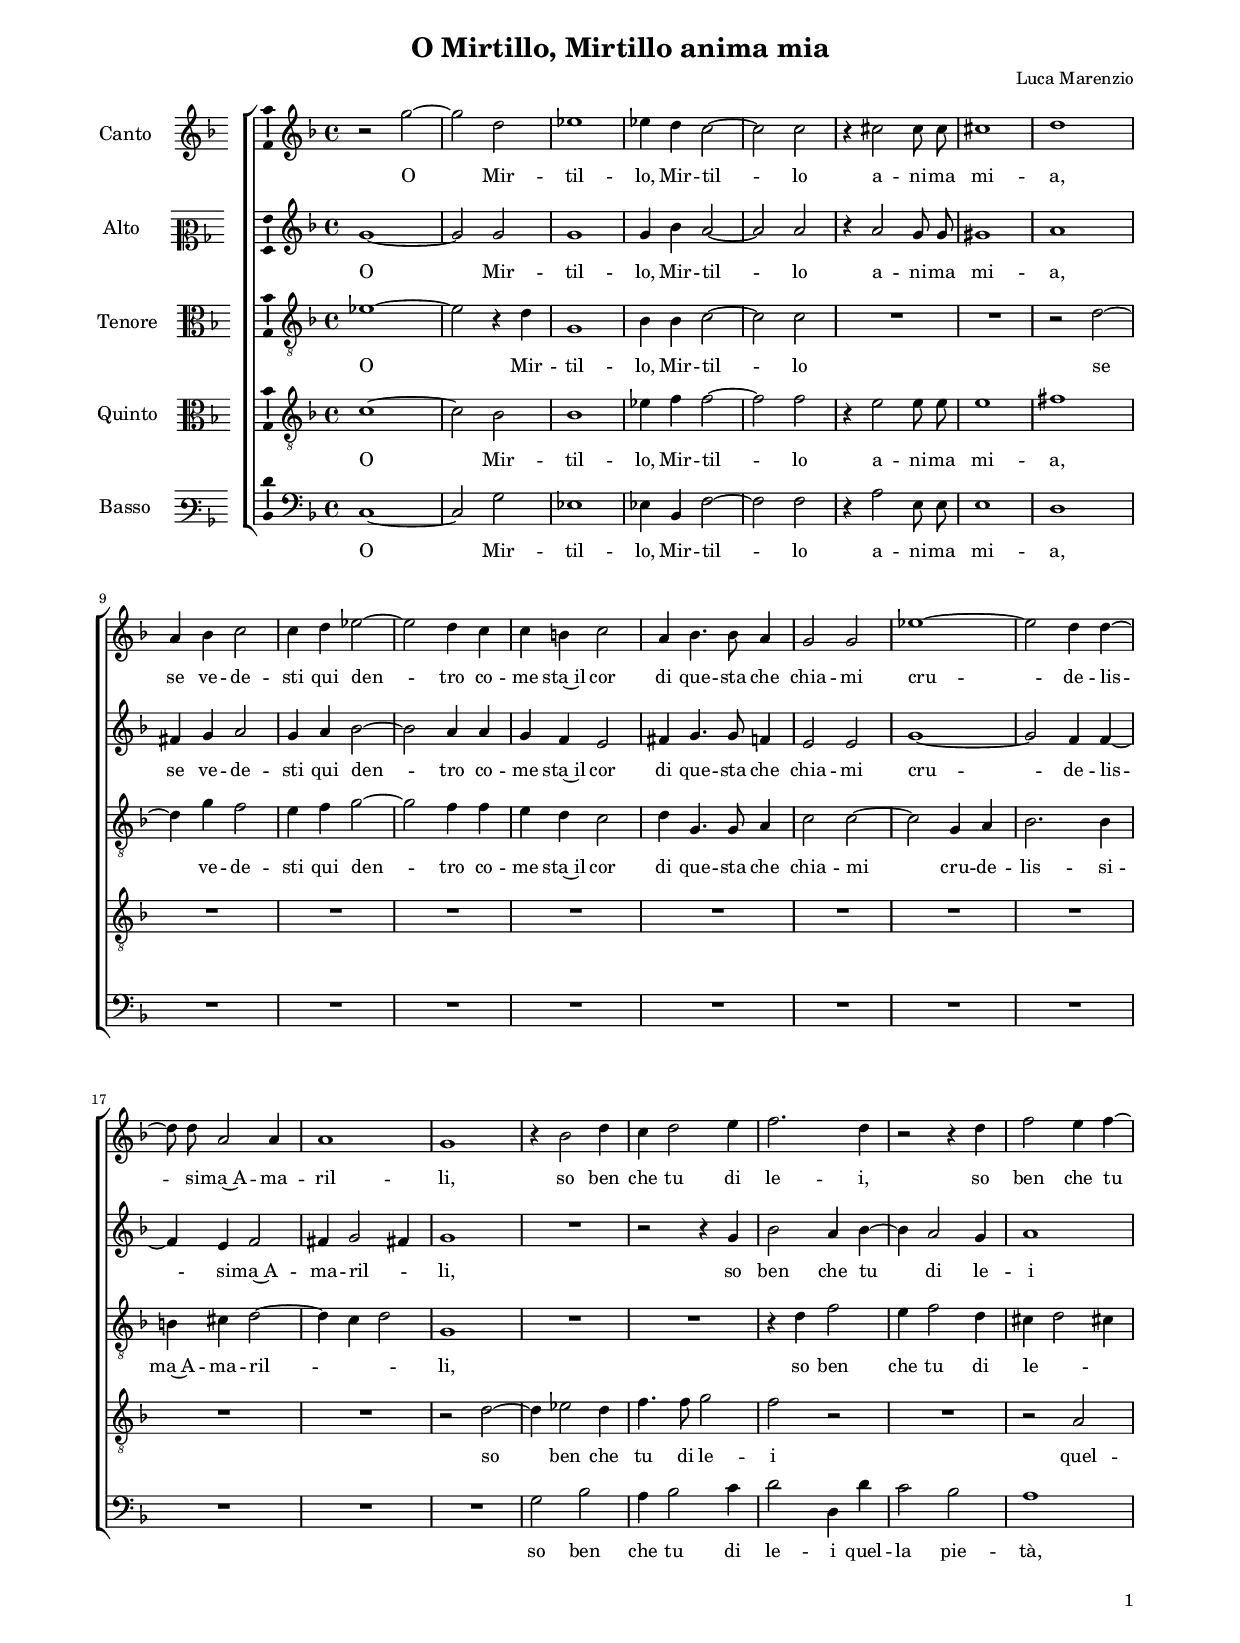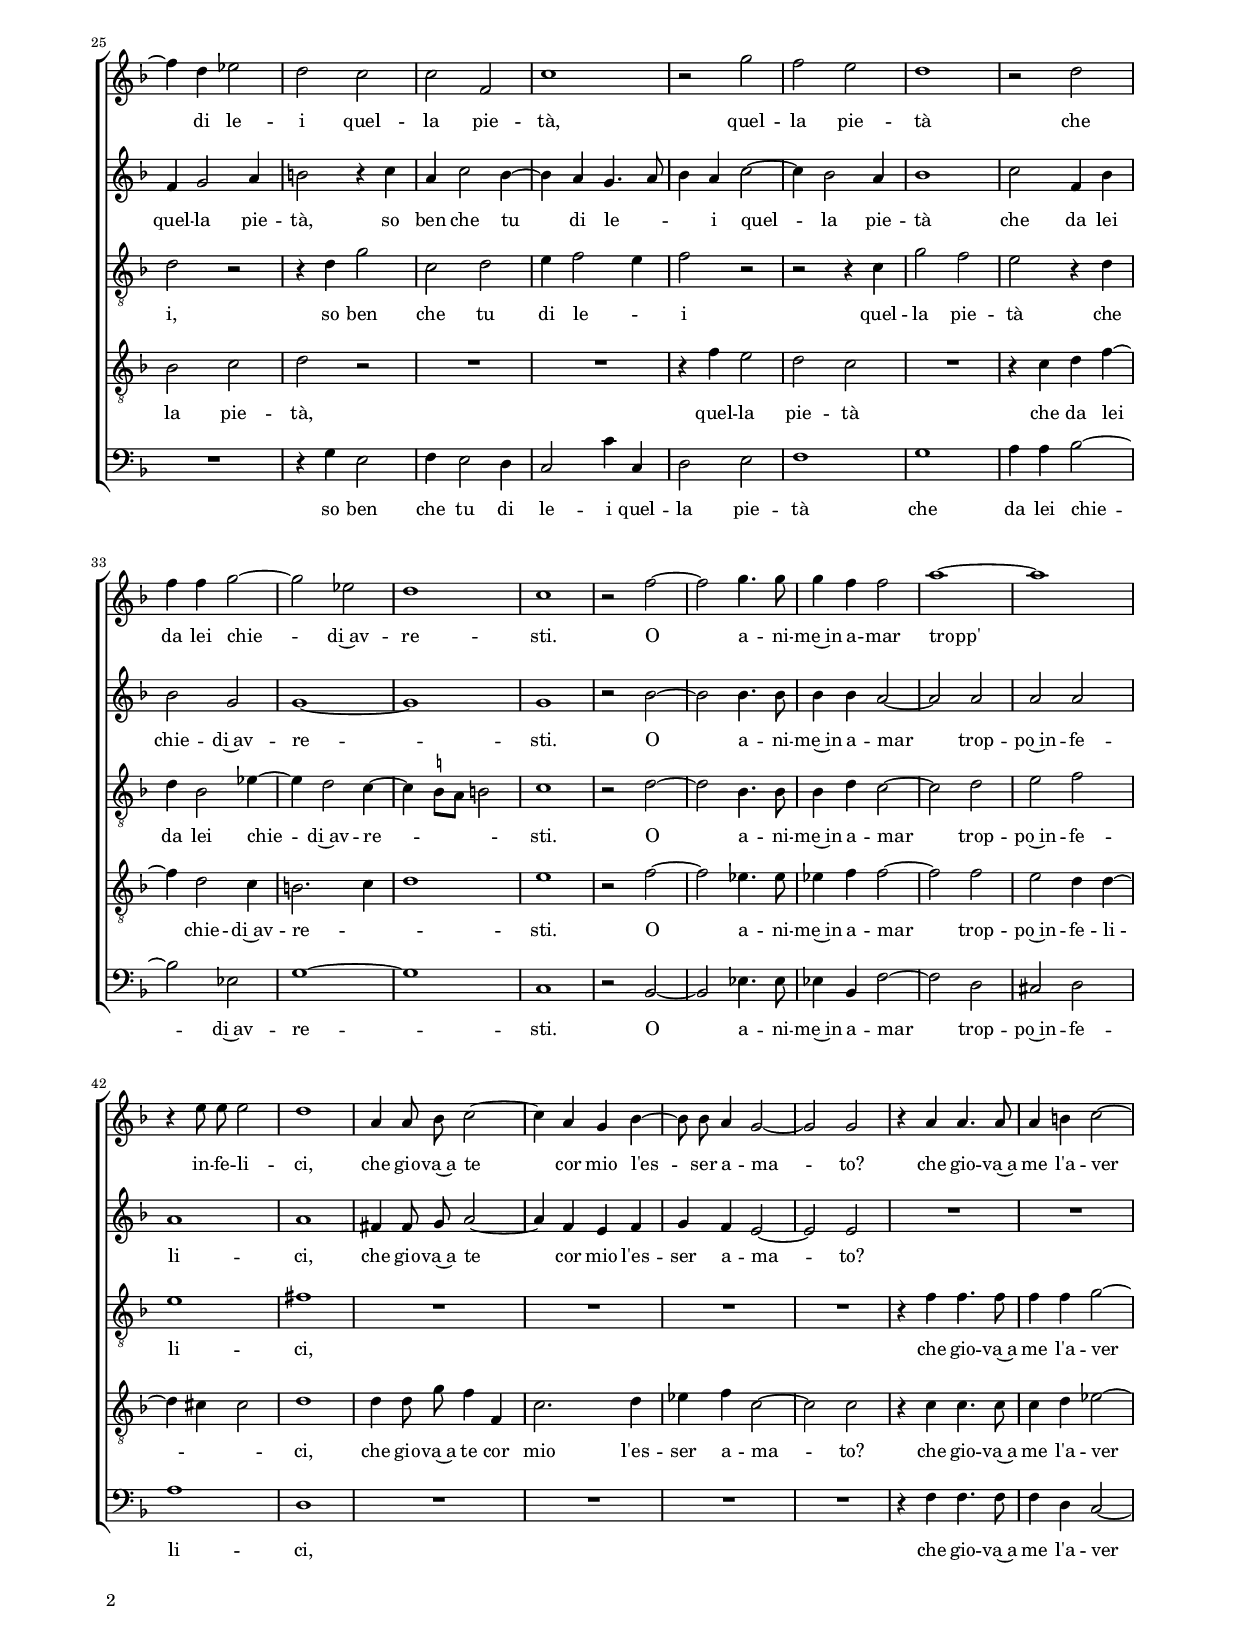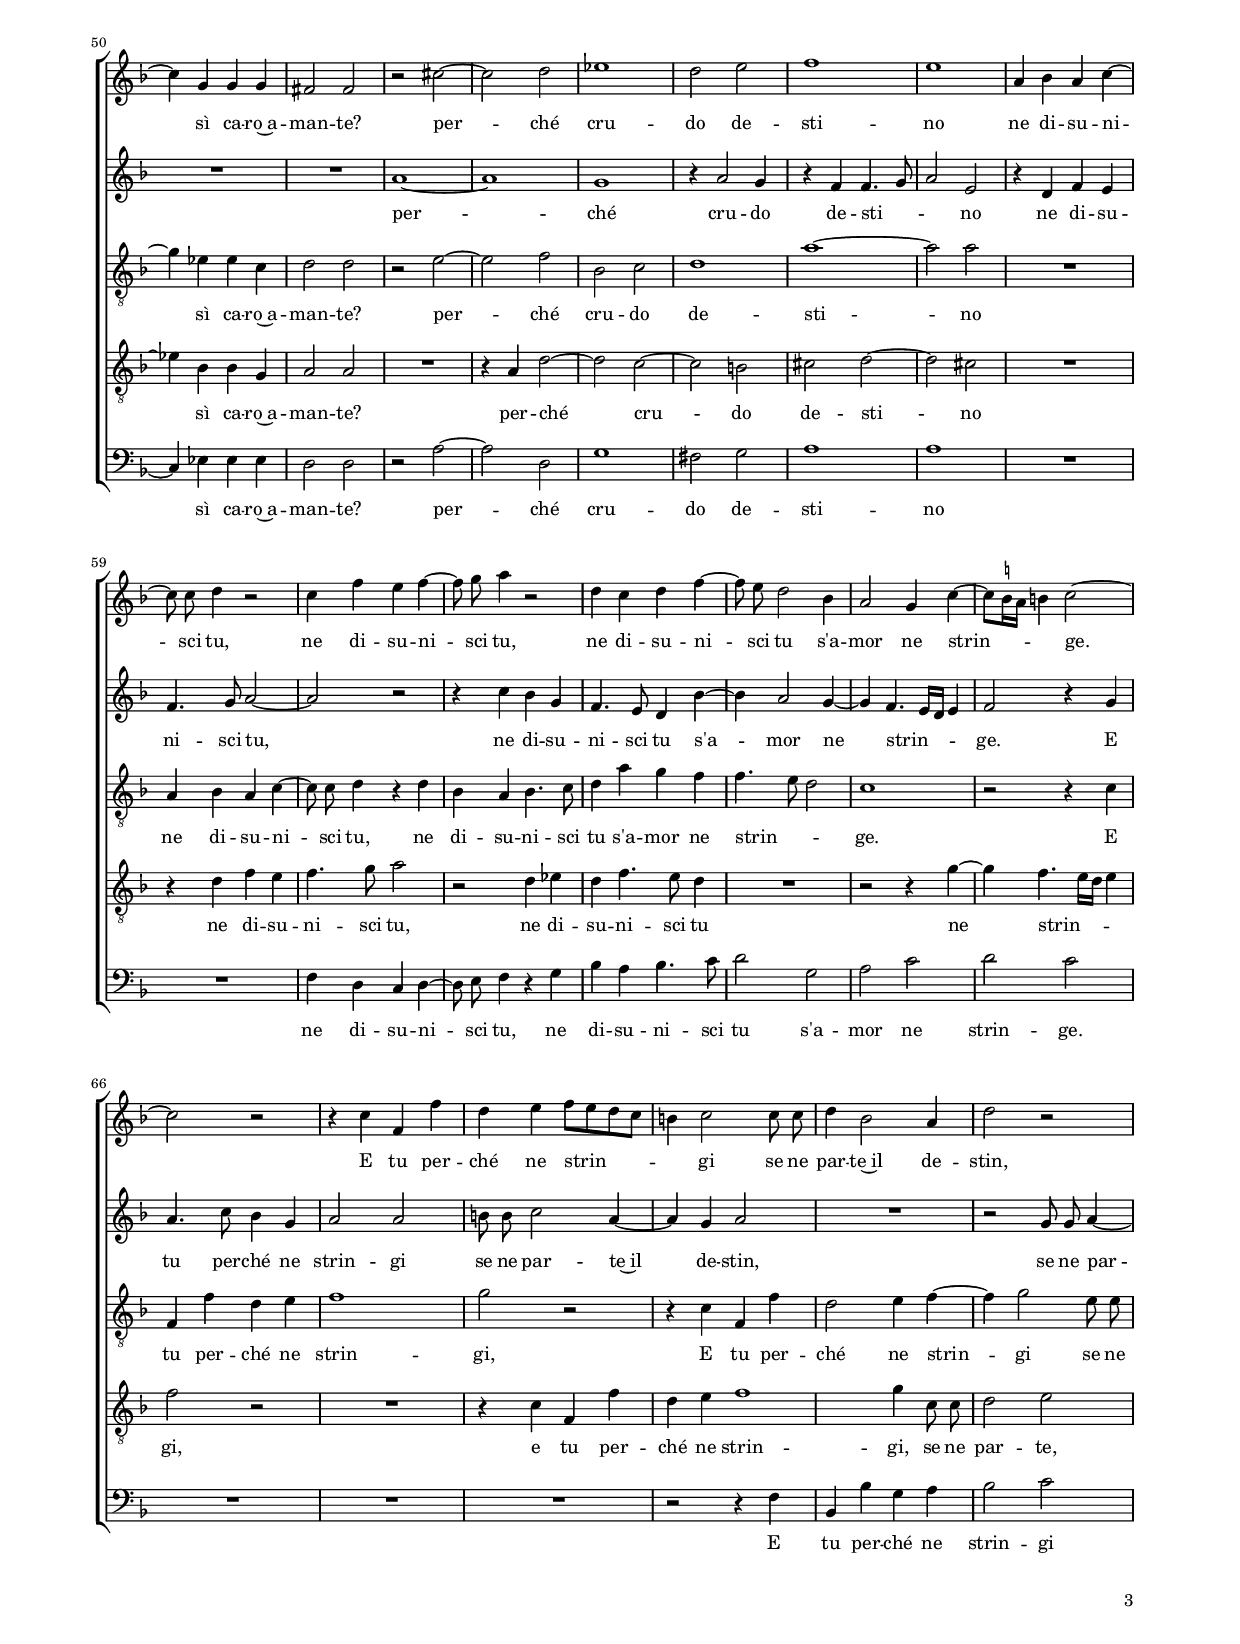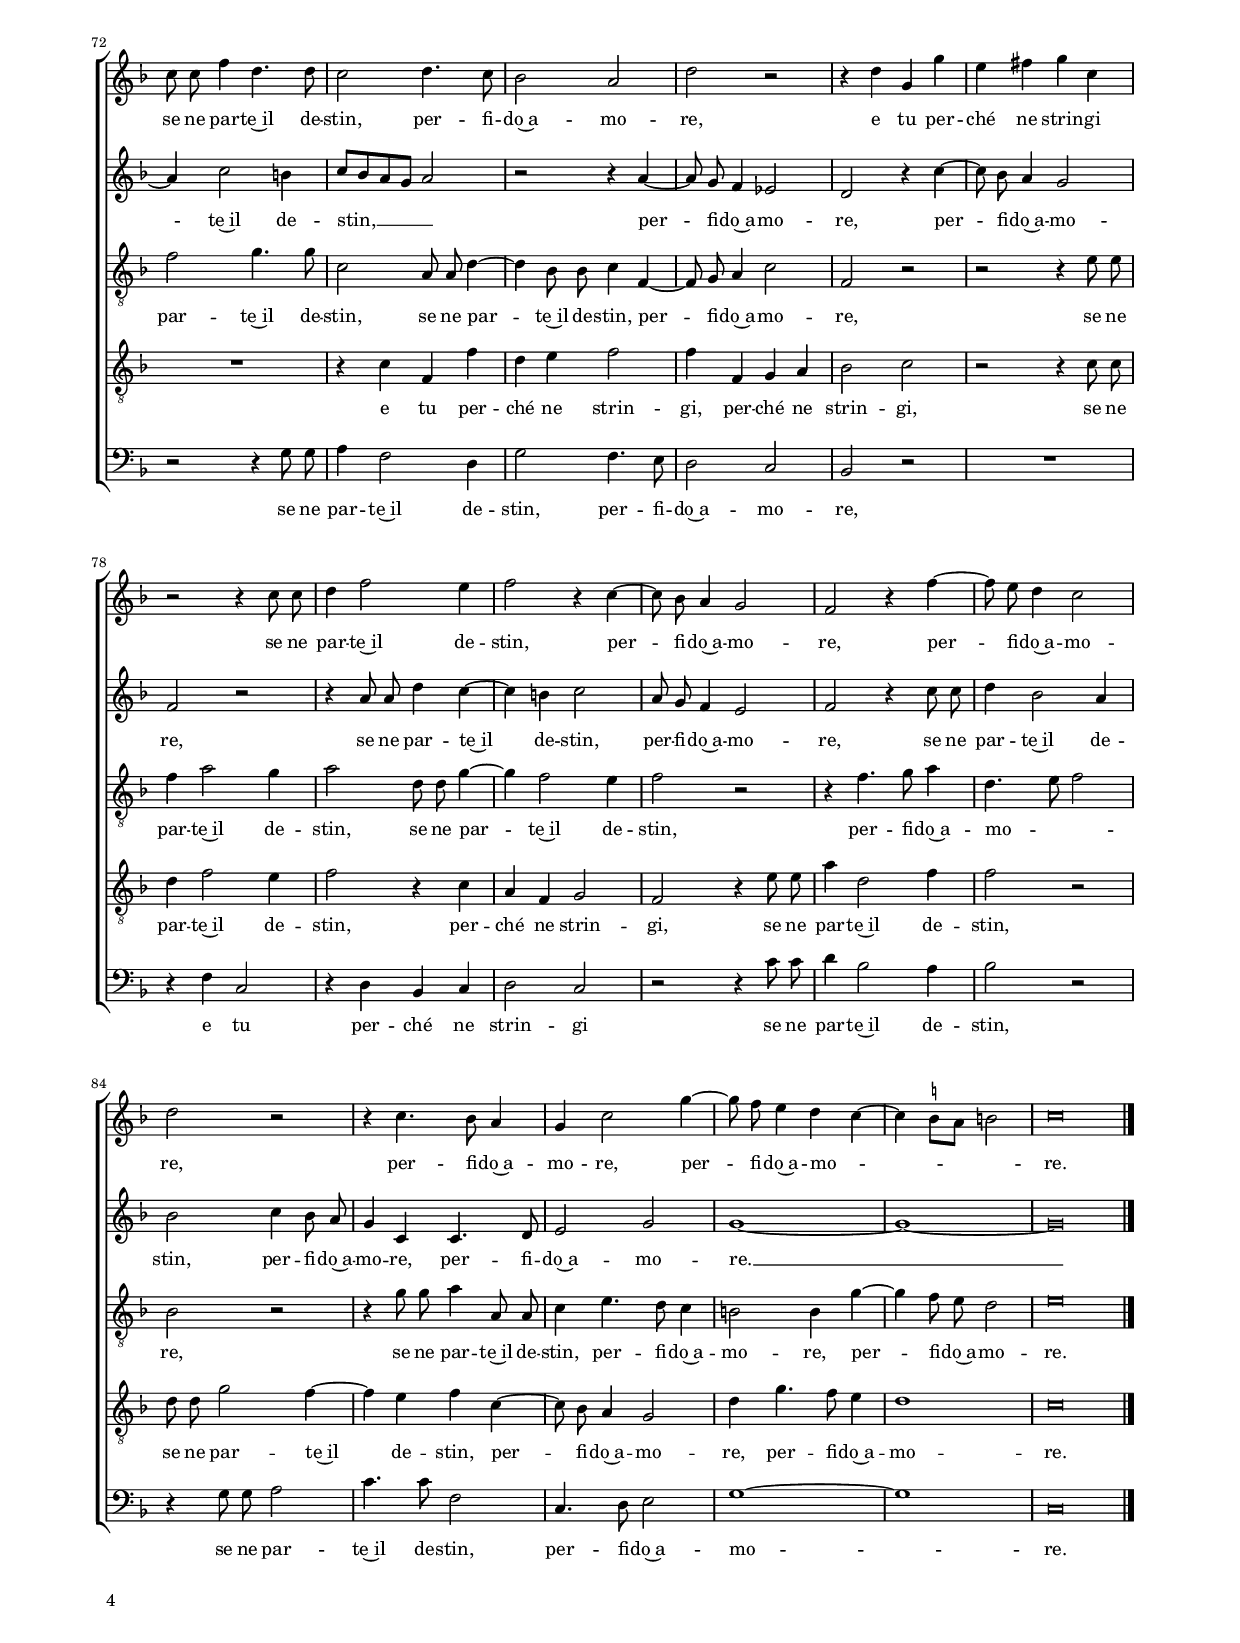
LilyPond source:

\header
{
  title="O Mirtillo, Mirtillo anima mia"
  composer="Luca Marenzio"
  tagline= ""
}

\version "2.24.2"
\language deutsch
#(set-global-staff-size 15)
% #(set-default-paper-size "letter")
#(ly:set-option 'point-and-click #f)


\paper
	{
	top-margin = 1.8 \cm
	bottom-margin = 1.2 \cm
	left-margin = 1.8 \cm
	right-margin = 1.8 \cm
	ragged-bottom = ##f
	ragged-last-bottom = ##f
	print-page-number = ##f
	system-system-spacing = #'((basic-distance . 16) (minimum-distance . 14) (padding . 5) (strechability . 150))
	oddFooterMarkup=\markup   \fill-line { "" \fromproperty #'page:page-number-string }
	evenFooterMarkup=\markup  \fill-line { \fromproperty #'page:page-number-string "" }
	last-bottom-spacing = #'((basic-distance . 12) (minimum-distance . 7) (padding . 4))
	systems-per-page = 3
%   page-count = 3
%	min-systems-per-page = 3
	markup-system-spacing.basic-distance = #12
	}

	
global = {
	\set Staff.autoBeaming = ##f
	\key f \major
	\time 4/4
	\set Score.tempoHideNote = ##t
	\tempo 2 = 70
	\skip 1*88 \set Score.measureLength = #(ly:make-moment 2/1)
	\skip 1*2 \bar "|."
	}

	ficta = { \once \set suggestAccidentals = ##t }

	forget = #(define-music-function (music) (ly:music?) #{
		\accidentalStyle forget
		$music
		\accidentalStyle default
		#})



incipitcantus = \markup { \score {
	{
	\set Staff.instrumentName = \markup { \fontsize #1 "Canto" }
	\key f \major
	\clef violin
	s4 \bar ""
	}
	\layout  {
	raggedright = ##t
	indent = 1.6 \cm
	line-width = 2.5\cm
	\context { \Staff \remove Time_signature_engraver }
	\override Staff.Clef.Y-extent = #'(0 . 0)
	}} \hspace #1 }

	  
incipitaltus = \markup { \score {
	{
	\set Staff.instrumentName = \markup { \fontsize #1 "Alto" }
	\key f \major
	\clef mezzosoprano
	s4 \bar ""
	}
	\layout  {
	raggedright = ##t
	indent = 1.6 \cm
	line-width = 2.5\cm
	\context { \Staff \remove Time_signature_engraver }
	\override Staff.Clef.Y-extent = #'(0 . 0)
	}} \hspace #1 }


incipittenor = \markup { \score {
	{
	\set Staff.instrumentName = \markup { \fontsize #1 "Tenore" }
	\key f \major
	\clef alto
	s4 \bar ""
	}
	\layout  {
	raggedright = ##t
	indent = 1.6 \cm
	line-width = 2.5\cm
	\context { \Staff \remove Time_signature_engraver }
	\override Staff.Clef.Y-extent = #'(0 . 0)
	}} \hspace #1 }
	  
	  
incipitquintus = \markup { \score {
	{
	\set Staff.instrumentName = \markup { \fontsize #1 "Quinto" }
	\key f \major
	\clef alto
	s4 \bar ""
	}
	\layout  {
	raggedright = ##t
	indent = 1.6 \cm
	line-width = 2.5\cm
	\context { \Staff \remove Time_signature_engraver }
	\override Staff.Clef.Y-extent = #'(0 . 0)
	}} \hspace #1 }
	  
	  
incipitbassus = \markup { \score {
	{
	\set Staff.instrumentName = \markup { \fontsize #1 "Basso" }
	\key f \major
	\clef varbaritone
	s4 \bar ""
	}
	\layout  {
	raggedright = ##t
	indent = 1.6 \cm
	line-width = 2.5\cm
	\context { \Staff \remove Time_signature_engraver }
	\override Staff.Clef.Y-extent = #'(0 . 0)
	}} \hspace #1 }


cantus =  \relative c''
	{
	r2 g'~ g2 d2
	es1 es4 d c2~
	c2 c r4 cis2 cis8 cis
	cis1 d
%9
	a4 b c2 c4 d es2~ |
	es2 d4 c c h c2
	a4 b4. b8 a4 g2 g
	es'1~ es2 d4 d~
	d8 d a2 a4 a1
%19
	g1 r4 b2 d4 |
	c4 d2 e4 f2. d4
	r2 r4 d f2 e4 f~
	f4 d es2 d c
	c2 f, c'1
%29
	r2 g' f e |
	d1 r2 d
	f4 f g2~ g2 es2
	d1 c
	r2 f2~ f2 g4. g8
%39
	g4 f f2 a1~ |
	a1 r4 e8 e e2
	d1 a4 a8 b c2~
	c4 a g b4~ b8 b8 a4 g2~
	g2 g r4 a a4. a8
%49
	a4 h c2~ c4 g4 g g |
	fis2 fis r cis'~
	cis2 d es1
	d2 e f1
	e1 a,4 b a c~
%59
	c8 c d4 r2 c4 f4 e f~ |
	f8 g a4 r2 d,4 c d f~ 
	f8 e d2 b4 a2 g4 c~
	c8[ \ficta h16 a] h!4 c2~ c2 r2
	r4 c f, f' d4 e f8[ e d c]
%69
	h4 c2 c8 c d4 b2 a4 |
	d2 r c8 c f4 d4. d8
	c2 d4. c8 b2 a
	d2 r r4 d g, g'
	e4 fis g c, r2 r4 c8 c
%79
	d4 f2 e4 f2 r4 c~ |
	c8 b a4 g2 f2 r4 f'~
	f8 e d4 c2 d r
	r4 c4. b8 a4 g4 c2 g'4~
	g8 f e4 d c4~ c4 \stemDown \ficta h8[ a] \stemNeutral h!2
%89
	c\breve |
	}


altus =  \relative c'
	{
	g'1~ g2 g2
	g1 g4 b a2~
	a2 a r4 a2 g8 g
	gis1 a
%9
	fis4 g a2 g4 a b2~ |
	b2 a4 a g f e2
	fis4 g4. g8 f4 e2 e
	g1~ g2 f4 f~
	f4 e f2 fis4 g2 fis!4
%19
	g1 R |
	r2 r4 g b2 a4 b~
	b4 a2 g4 a1
	f4 g2 a4 h2 r4 c
	a4 c2 b4~ b4 a4 g4. a8
%29
	b4 a c2~ c4 b2 a4 |
	b1 c2 f,4 b
	b2 g g1~
	g1 g
	r2 b~ b2 b4. b8
%39
	b4 b a2~ a2 a2 |
	a2 a a1
	a1 fis4 fis8 g a2~
	a4 f e f g f e2~
	e2 e R1
%49
	R1 R1 |
	R1 a~
	a1 g
	r4 a2 g4 r4 f f4. g8
	a2 e r4 d f e
%59
	f4. g8 a2~ a2 r2 |
	r4 c b g f4. e8 d4 b'~
	b4 a2 g4~ g4 f4. e16[ d] e4
	f2 r4 g a4. c8 b4 g
	a2 a h8 h c2 a4~
%69
	a4 g a2 R1 |
	r2 g8 g a4~ a4 c2 h4
	c8[ b a g] a2 r r4 a~
	a8 g f4 es2 d r4 c'~
	c8 b a4 g2 f r
%79
	r4 a8 a d4 c4~ c4 h4 c2 |
	a8 g f4 e2 f r4 c'8 c
	d4 b2 a4 b2 c4 b8 a
	g4 c, c4. d8 e2 g
	g1~ g1~
%89
	g\breve |
	}


tenor =  \relative c'
	{
	es1~ es2 r4 d
	g,1 b4 b c2~
	c2 c R1
	R1 r2 d~
%9
	d4 g f2 e4 f g2~ |
	g2 f4 f e d c2
	d4 g,4. g8 a4 c2 c~
	c2 g4 a b2. b4
	h4 cis d2~ d4 c4 d2
%19
	g,1 R |
	R1 r4 d' f2
	e4 f2 d4 cis4 d2 cis!4
	d2 r r4 d g2
	c,2 d e4 f2 e4
%29
	f2 r r r4 c |
	g'2 f e2 r4 d
	d4 b2 es4~ es4 d2 c4~
	c4 \stemDown \ficta h8[ a] \stemNeutral h!2 c1
	r2 d2~ d2 b4. b8
%39
	b4 d c2~ c2 d2 |
	e2 f e1
	fis1 R
	R1 R
	R1 r4 f f4. f8
%49
	f4 f g2~ g4 es4 es c |
	d2 d r e~
	e2 f b, c
	d1 a'~
	a2 a R1
%59
	a,4 b a c4~ c8 c8 d4 r d |
	b4 a b4. c8 d4 a' g f
	f4. e8 d2 c1
	r2 r4 c f,4 f' d e
	f1 g2 r
%69
	r4 c, f, f' d2 e4 f~ |
	f4 g2 e8 e f2 g4. g8
	c,2 a8 a d4~ d4 b8 b c4 f,~
	f8 g8 a4 c2 f, r 
	r2 r4 e'8 e f4 a2 g4
%79
	a2 d,8 d g4~ g4 f2 e4 |
	f2 r r4 f4. g8 a4
	d,4. e8 f2 b, r
	r4 g'8 g a4 a,8 a c4 e4. d8 c4
	h2 h4 g'4~ g4 f8 e d2
%89
	e\breve |
	}


quintus  =  \relative c'
	{
	c1~ c2 b2
	b1 es4 f f2~
	f2 f r4 e2 e8 e
	e1 fis
%9
	R1 R |
	R1 R
	R1 R
	R1 R
	R1 R
%19
	r2 d2~ d4 es2 d4 |
	f4. f8 g2 f r
	R1 r2 a,
	b2 c d r
	R1 R
%29
	r4 f e2 d c |
	R1 r4 c d f~
	f4 d2 c4 h2. c4
	d1 e
	r2 f2~ f2 es4. es8
%39
	es4 f f2~ f2 f2 |
	e2 d4 d4~ d4 cis4 cis2
	d1 d4 d8 g f4 f,
	c'2. d4 es f c2~
	c2 c r4 c c4. c8
%49
	c4 d es2~ es4 b4 b g |
	a2 a R1
	r4 a d2~ d2 c2~
	c2 h cis d~
	d2 cis R1
%59
	r4 d f e f4. g8 a2 |
	r2 d,4 es d f4. e8 d4
	R1 r2 r4 g~
	g4 f4. e16[ d] e4 f2 r
	R1 r4 c f, f'
%69
	d4 e f1 g4 c,8 c |
	d2 e R1
	r4 c f, f' d4 e f2
	f4 f, g a b2 c
	r2 r4 c8 c d4 f2 e4
%79
	f2 r4 c a f g2 |
	f2 r4 e'8 e a4 d,2 f4
	f2 r d8 d g2 f4~
	f4 e f c4~ c8 b8 a4 g2
	d'4 g4. f8 e4 d1
%89
	c\breve |
	}


bassus  =  \relative c
	{
	c1~ c2 g'2
	es1 es4 b f'2~
	f2 f r4 a2 e8 e
	e1 d
%9
	R1 R |
	R1 R
	R1 R
	R1 R
	R1 R
%19
	R1 g2 b |
	a4 b2 c4 d2 d,4 d'
	c2 b a1
	R1 r4 g e2
	f4 e2 d4 c2 c'4 c,
%29
	d2 e f1 |
	g1 a4 a b2~
	b2 es, g1~
	g1 c,
	r2 b2~ b2 es4. es8
%39
	es4 b f'2~ f2 d2 |
	cis2 d a'1
	d,1 R
	R1 R
	R1 r4 f f4. f8
%49
	f4 d c2~ c4 es4 es es |
	d2 d r a'~
	a2 d, g1
	fis2 g a1
	a1 R
%59
	R1 f4 d c d~ |
	d8 e f4 r g b a b4. c8
	d2 g, a c
	d2 c R1
	R1 R
%69
	r2 r4 f, b, b' g a |
	b2 c r r4 g8 g
	a4 f2 d4 g2 f4. e8
	d2 c b r
	R1 r4 f' c2
%79
	r4 d b c d2 c |
	r2 r4 c'8 c d4 b2 a4
	b2 r r4 g8 g a2
	c4. c8 f,2 c4. d8 e2
	g1~ g1
%89
	c,\breve |
	}


lyricscantus = \lyricmode {
	O Mir -- til -- lo, Mir -- til -- lo a -- ni -- ma mi -- a,
	se ve -- de -- sti qui den -- tro
	co -- me sta~il cor di que -- sta
	che chia -- mi cru -- de -- lis -- si -- ma~A -- ma -- ril -- li,
	so ben che tu di le -- i,
	so ben che tu di le -- i
	quel -- la pie -- tà,
	quel -- la pie -- tà
	che da lei chie -- di~av -- re -- sti.
	O a -- ni -- me~in a -- mar tropp' in -- fe -- li -- ci,
	che gio -- va~a te cor mio l'es -- ser a -- ma -- to?
	che gio -- va~a me l'a -- ver sì ca -- ro~a -- man -- te?
	per -- ché cru -- do de -- sti -- no
	ne di -- su -- ni -- sci tu,
	ne di -- su -- ni -- sci tu,
	ne di -- su -- ni -- sci tu
	s'a -- mor ne strin -- _ ge.
	E tu per -- ché ne strin -- _ gi
	se ne par -- te~il de -- stin,
	se ne par -- te~il de -- stin,
	per -- fi -- do~a -- mo -- re,
	e tu per -- ché ne strin -- gi
	se ne par -- te~il de -- stin,
	per -- fi -- do~a -- mo -- re,
	per -- fi -- do~a -- mo -- re,
	per -- fi -- do~a -- mo -- re,
	per -- fi -- do~a -- mo -- _ _ _ re.
	}


lyricsaltus = \lyricmode {
	O Mir -- til -- lo, Mir -- til -- lo a -- ni -- ma mi -- a,
	se ve -- de -- sti qui den -- tro
	co -- me sta~il cor di que -- sta
	che chia -- mi cru -- de -- lis -- si -- ma~A -- ma -- ril -- _ li,
	so ben che tu di le -- i
	quel -- la pie -- tà,
	so ben che tu di le -- _ _ i
	quel -- la pie -- tà
	che da lei chie -- di~av -- re -- sti.
	O a -- ni -- me~in a -- mar trop -- po~in -- fe -- li -- ci,
	che gio -- va~a te cor mio l'es -- ser a -- ma -- to?
	per -- ché cru -- do de -- sti -- _ _ no
	ne di -- su -- ni -- sci tu,
	ne di -- su -- ni -- sci tu
	s'a -- mor ne strin -- _ _ ge.
	E tu per -- ché ne strin -- gi
	se ne par -- te~il de -- stin,
	se ne par -- te~il de -- stin, __ _
	per -- fi -- do~a -- mo -- re,
	per -- fi -- do~a -- mo -- re,
	se ne par -- te~il de -- stin,
	per -- fi -- do~a -- mo -- re,
	se ne par -- te~il de -- stin,
	per -- fi -- do~a -- mo -- re,
	per -- fi -- do~a -- mo -- re. __
	}


lyricstenor = \lyricmode {
	O Mir -- til -- lo, Mir -- til -- lo
	se ve -- de -- sti qui den -- tro
	co -- me sta~il cor di que -- sta
	che chia -- mi cru -- de -- lis -- si -- ma~A -- ma -- ril -- _ _ li,
	so ben che tu di le -- _ _ i,
	so ben che tu di le -- _ i
	quel -- la pie -- tà
	che da lei chie -- di~av -- re -- _ _ sti.
	O a -- ni -- me~in a -- mar trop -- po~in -- fe -- li -- ci,
	che gio -- va~a me l'a -- ver sì ca -- ro~a -- man -- te?
	per -- ché cru -- do de -- sti -- no
	ne di -- su -- ni -- sci tu,
	ne di -- su -- ni -- sci tu
	s'a -- mor ne strin -- _ _ ge.
	E tu per -- ché ne strin -- gi,
	E tu per -- ché ne strin -- gi
	se ne par -- te~il de -- stin,
	se ne par -- te~il de -- stin,
	per -- fi -- do~a -- mo -- re,
	se ne par -- te~il de -- stin,
	se ne par -- te~il de -- stin,
	per -- fi -- do~a -- mo -- _ _ re,
	se ne par -- te~il de -- stin,
	per -- fi -- do~a -- mo -- re,
	per -- fi -- do~a -- mo -- re.
	}


lyricsquintus = \lyricmode {
	O Mir -- til -- lo, Mir -- til -- lo a -- ni -- ma mi -- a,
	so ben che tu di le -- i
	quel -- la pie -- tà,
	quel -- la pie -- tà
	che da lei chie -- di~av -- re -- _ _ sti.
	O a -- ni -- me~in a -- mar trop -- po~in -- fe -- li -- _ _ ci,
	che gio -- va~a te cor mio l'es -- ser a -- ma -- to?
	che gio -- va~a me l'a -- ver sì ca -- ro~a -- man -- te?
	per -- ché cru -- do de -- sti -- no
	ne di -- su -- ni -- sci tu,
	ne di -- su -- ni -- sci tu
	ne strin -- _ _ gi,
	e tu per -- ché ne strin -- gi,
	se ne par -- te,
	e tu per -- ché ne strin -- gi,
	per -- ché ne strin -- gi,
	se ne par -- te~il de -- stin,
	per -- ché ne strin -- gi,
	se ne par -- te~il de -- stin,
	se ne par -- te~il de -- stin,
	per -- fi -- do~a -- mo -- re,
	per -- fi -- do~a -- mo -- re.
	}


lyricsbassus = \lyricmode {
	O Mir -- til -- lo, Mir -- til -- lo a -- ni -- ma mi -- a,
	so ben che tu di le -- i
	quel -- la pie -- tà,
	so ben che tu di le -- i
	quel -- la pie -- tà
	che da lei chie -- di~av -- re -- sti.
	O a -- ni -- me~in a -- mar trop -- po~in -- fe -- li -- ci,
	che gio -- va~a me l'a -- ver sì ca -- ro~a -- man -- te?
	per -- ché cru -- do de -- sti -- no
	ne di -- su -- ni -- sci tu,
	ne di -- su -- ni -- sci tu
	s'a -- mor ne strin -- ge.
	E tu per -- ché ne strin -- gi
	se ne par -- te~il de -- stin,
	per -- fi -- do~a -- mo -- re,
	e tu per -- ché ne strin -- gi
	se ne par -- te~il de -- stin,
	se ne par -- te~il de -- stin,
	per -- fi -- do~a -- mo -- re.
	}


\score
{  
	\transpose c c {
	\new ChoirStaff \with { \override StaffGrouper.staff-staff-spacing.basic-distance = #12 }
	<<

	\new Staff << \global
	\new Voice="v1" {
		\set Staff.instrumentName=\incipitcantus
%		\set Staff.instrumentName= "S"
		\set Staff.midiInstrument = "reed organ"
		\clef violin
		\cantus }
	\new Lyrics \lyricsto "v1" {\lyricscantus }
	>>


	\new Staff << \global
	\new Voice="v2" {
		\set Staff.instrumentName=\incipitaltus
%		\set Staff.instrumentName= "A"
		\set Staff.midiInstrument = "reed organ"
		\clef violin % "G_8"
		\altus}
	\new Lyrics \lyricsto "v2" {\lyricsaltus }
	>>


	\new Staff << \global
	\new Voice="v3" {
		\set Staff.instrumentName=\incipittenor
%		\set Staff.instrumentName= "T"
		\set Staff.midiInstrument = "reed organ"
		\clef "G_8"
		\tenor }
	\new Lyrics \lyricsto "v3" {\lyricstenor }
	>>


	\new Staff << \global
	\new Voice="v5" {
		\set Staff.instrumentName=\incipitquintus
%		\set Staff.instrumentName= "Q"
		\set Staff.midiInstrument = "reed organ"
		\clef "G_8"
		\quintus}
	\new Lyrics \lyricsto "v5" {\lyricsquintus }
	>>


	\new Staff << \global
	\new Voice="v4" {
		\set Staff.instrumentName=\incipitbassus
%		\set Staff.instrumentName= "B"
		\set Staff.midiInstrument = "reed organ"
		\clef bass 
		\bassus }
	\new Lyrics \lyricsto "v4" {\lyricsbassus}
	>>

	>>
	} % transpose

	\layout
	{
	indent = 2.5\cm
	\context { \Lyrics \override VerticalAxisGroup.nonstaff-relatedstaff-spacing.padding = #1.4 }
	\context { \Staff \consists Ambitus_engraver }
	\context { \Score \override BarNumber.padding = #2 }
	\context { \Voice \override NoteHead.style = #'baroque }
	}

\midi
	{
		
	}

}


% EOF
